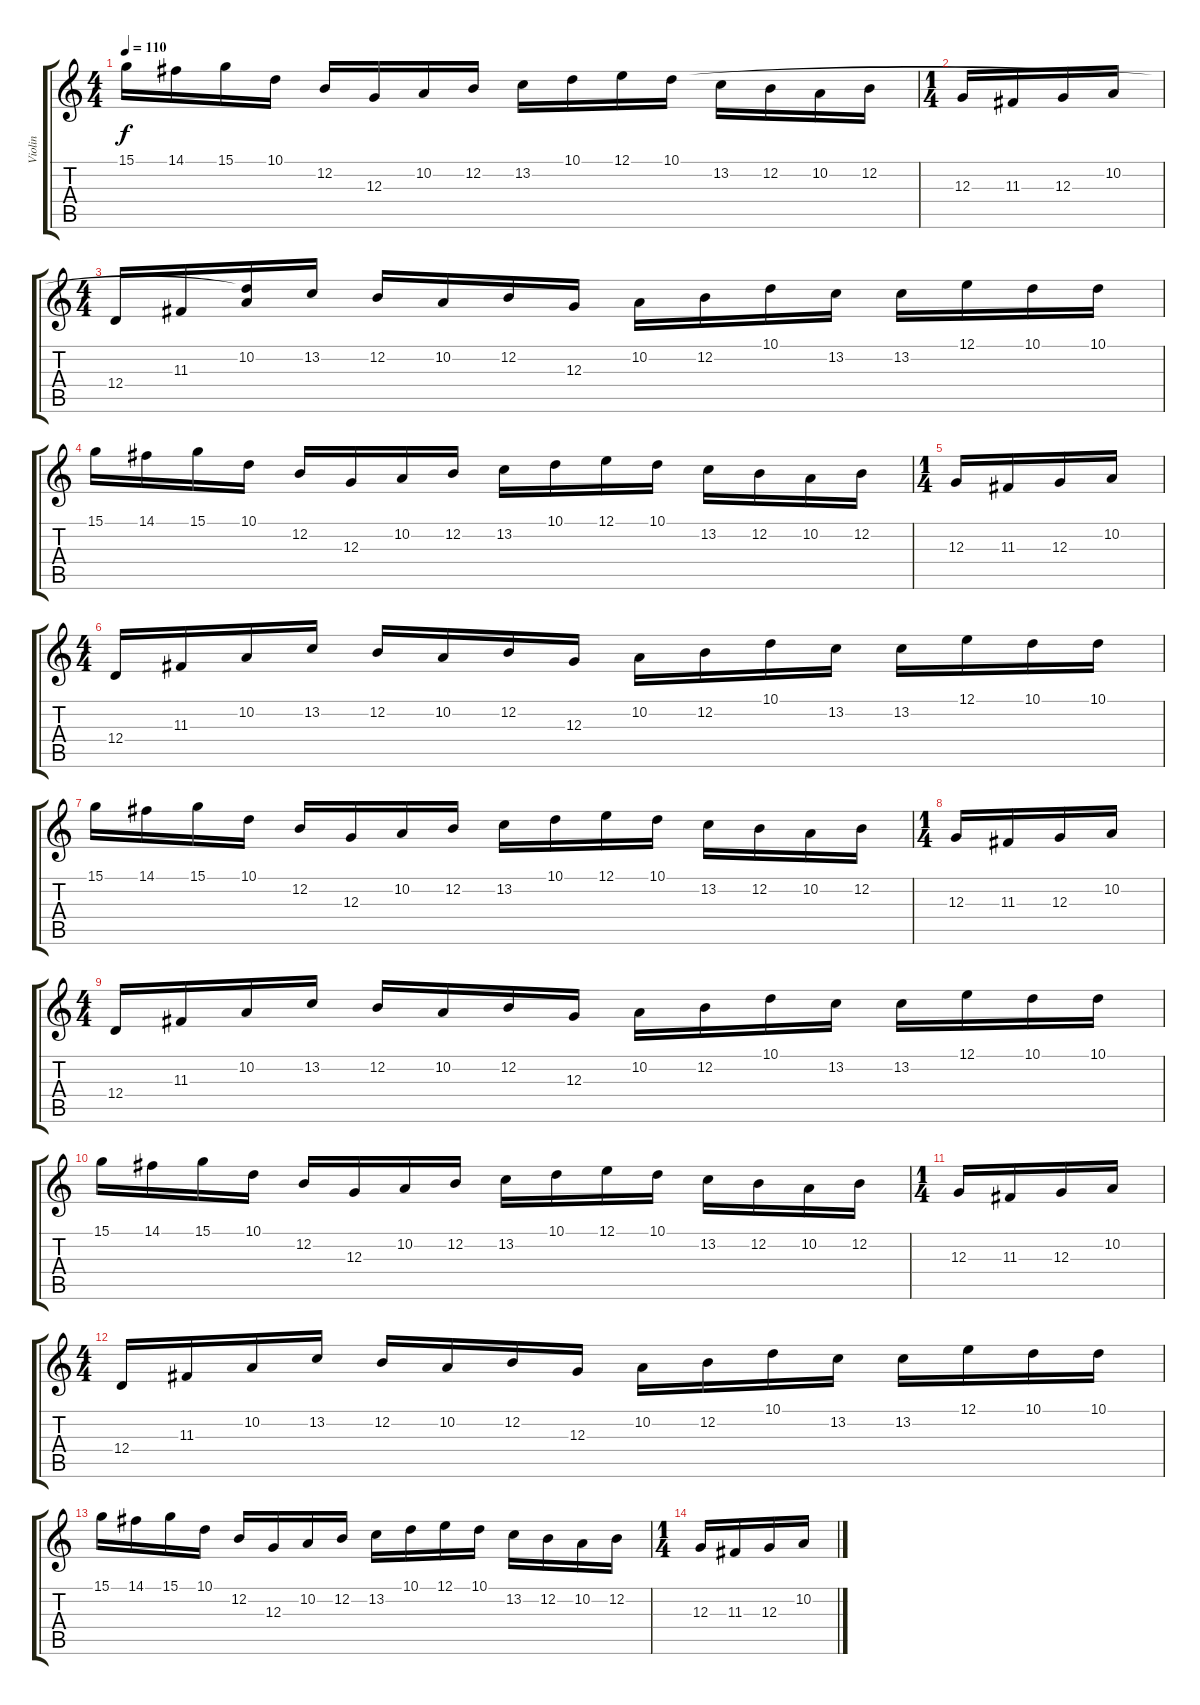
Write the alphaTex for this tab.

\track ("Violin" "Violin") {instrument violin}
\staff {score tabs}
\tuning (E4 B3 G3 D3 A2 E2) {hide}
\ts (4 4)
\tempo 110
\clef g2
\ks c
15.1.16{dy f} 14.1.16 15.1.16 10.1.16 12.2.16 12.3.16 10.2.16 12.2.16 13.2.16 10.1.16 12.1.16 10.1.16 13.2.16 12.2.16 10.2.16 12.2.16 |
\ts (1 4)
12.3.16 11.3.16 12.3.16 10.2.16 |
\ts (4 4)
12.4.16 11.3.16 (10.1{t} 10.2).16 13.2.16 12.2.16 10.2.16 12.2.16 12.3.16 10.2.16 12.2.16 10.1.16 13.2.16 13.2.16 12.1.16 10.1.16 10.1.16 |
15.1.16 14.1.16 15.1.16 10.1.16 12.2.16 12.3.16 10.2.16 12.2.16 13.2.16 10.1.16 12.1.16 10.1.16 13.2.16 12.2.16 10.2.16 12.2.16 |
\ts (1 4)
12.3.16 11.3.16 12.3.16 10.2.16 |
\ts (4 4)
12.4.16 11.3.16 10.2.16 13.2.16 12.2.16 10.2.16 12.2.16 12.3.16 10.2.16 12.2.16 10.1.16 13.2.16 13.2.16 12.1.16 10.1.16 10.1.16 |
15.1.16 14.1.16 15.1.16 10.1.16 12.2.16 12.3.16 10.2.16 12.2.16 13.2.16 10.1.16 12.1.16 10.1.16 13.2.16 12.2.16 10.2.16 12.2.16 |
\ts (1 4)
12.3.16 11.3.16 12.3.16 10.2.16 |
\ts (4 4)
12.4.16 11.3.16 10.2.16 13.2.16 12.2.16 10.2.16 12.2.16 12.3.16 10.2.16 12.2.16 10.1.16 13.2.16 13.2.16 12.1.16 10.1.16 10.1.16 |
15.1.16 14.1.16 15.1.16 10.1.16 12.2.16 12.3.16 10.2.16 12.2.16 13.2.16 10.1.16 12.1.16 10.1.16 13.2.16 12.2.16 10.2.16 12.2.16 |
\ts (1 4)
12.3.16 11.3.16 12.3.16 10.2.16 |
\ts (4 4)
12.4.16 11.3.16 10.2.16 13.2.16 12.2.16 10.2.16 12.2.16 12.3.16 10.2.16 12.2.16 10.1.16 13.2.16 13.2.16 12.1.16 10.1.16 10.1.16 |
15.1.16 14.1.16 15.1.16 10.1.16 12.2.16 12.3.16 10.2.16 12.2.16 13.2.16 10.1.16 12.1.16 10.1.16 13.2.16 12.2.16 10.2.16 12.2.16 |
\ts (1 4)
12.3.16 11.3.16 12.3.16 10.2.16
